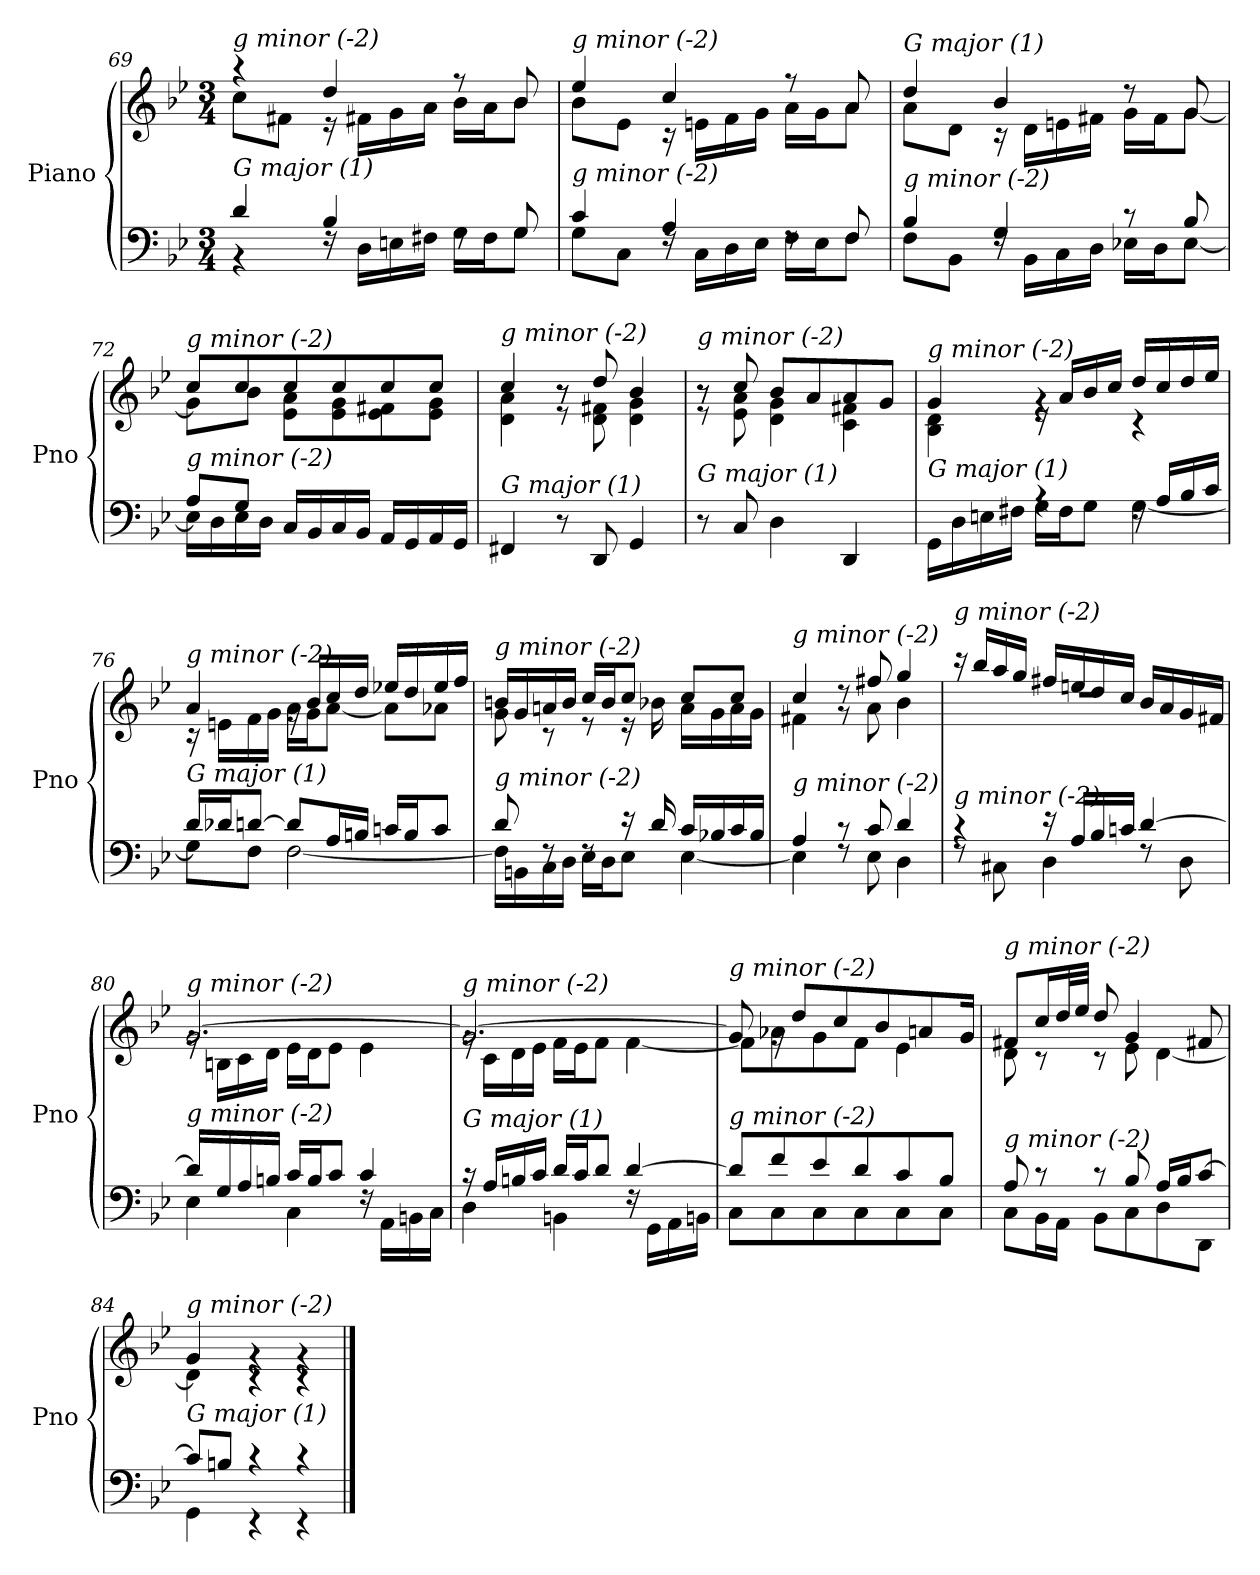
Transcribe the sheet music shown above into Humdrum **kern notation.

**kern	**kern
*part1	*part1
*staff2	*staff1
*I"Piano	*
*I'Pno	*
*clefF4	*clefG2
*k[b-e-]	*k[b-e-]
*M3/4	*M3/4
=69	=69
*^	*^
!	!	!LO:TX:i:t=g minor (-2)	!
!LO:TX:i:t=G major (1)	!	!	!
4d/	4r	4r	8cc\L
.	.	.	8f#X\J
4B-/	16rF	4dd/	16r
.	16D\LL	.	16f#X\LL
.	16En\	.	16g\
.	16F#X\JJ	.	16a\JJ
8rF	16G\LL	8r	16b-\LL
.	16F#\J	.	16a\J
8G/	8G\J	8b-/	8b-\J
=70	=70	=70	=70
!	!	!LO:TX:i:t=g minor (-2)	!
!LO:TX:i:t=g minor (-2)	!	!	!
4c/	8G\L	4ee-/	8b-\L
.	8C\J	.	8e-\J
4A/	16rF	4cc/	16r
.	16C\LL	.	16en\LL
.	16D\	.	16f\
.	16E-\JJ	.	16g\JJ
8rF	16F\LL	8r	16a\LL
.	16E-\J	.	16g\J
8F/	8F\J	8a/	8a\J
!!LO:LB:g=z	!!
=71	=71	=71	=71
!	!	!LO:TX:i:t=G major (1)	!
!LO:TX:i:t=g minor (-2)	!	!	!
4B-/	8F\L	4dd/	8a\L
.	8BB-\J	.	8d\J
4G/	16rF	4b-/	16r
.	16BB-\LL	.	16d\LL
.	16C\	.	16en\
.	16D\JJ	.	16f#X\JJ
8r	16E-X\LL	8r	16g\LL
.	16D\J	.	16f#\J
8B-/	[8E-\J	8g/	[8g\J
=72	=72	=72	=72
*	*	*	*^
!	!	!LO:TX:i:t=g minor (-2)	!	!
!LO:TX:i:t=g minor (-2)	!	!	!	!
8A/L	16E-\LL]	8cc/L	8g\L]	4ryy
.	16D\	.	.	.
8G/J	16E-\	8cc/	8b-\J	.
.	16D\JJ	.	.	.
16C/LL	2ryy	8cc/	8e-\ 8a\L	2ryy
16BB-/	.	.	.	.
16C/	.	8cc/	8e-\ 8g\	.
16BB-/JJ	.	.	.	.
16AA/LL	.	8cc/	8e-\ 8f#X\	.
16GG/	.	.	.	.
16AA/	.	8cc/J	8e-\ 8g\J	.
16GG/JJ	.	.	.	.
=73	=73	=73	=73	=73
!	!	!LO:TX:i:t=g minor (-2)	!	!
!LO:TX:i:t=G major (1)	!	!	!	!
4ryy	4FF#X/	4cc/	4d\ 4a\	4ryy
8ryy	8r	8r	8r	8re
4.ryy	8DD/	8dd/	8d\ 8f#X\	4.ryy
.	4GG/	4b-/	4d\ 4g\	.
=74	=74	=74	=74	=74
!	!	!LO:TX:i:t=g minor (-2)	!	!
!LO:TX:i:t=G major (1)	!	!	!	!
8ryy	8r	8r	8r	8re
2ryy	8C/	8cc/	8e-\ 8a\	2ryy
.	4D\	8b-/L	4d\ 4g\	.
.	.	8a/	.	.
.	4DD/	8a/	4c\ 4f#X\	.
8ryy	.	8g/J	.	8ryy
!!LO:PB:g=z	!!	!!
=75	=75	=75	=75	=75
!	!	!LO:TX:i:t=g minor (-2)	!	!
!LO:TX:i:t=G major (1)	!	!	!	!
16GG\LL	4ryy	4g/	4B-\ 4d\	4ryy
16D\	.	.	.	.
16En\	.	.	.	.
16F#X\JJ	.	.	.	.
4rA	16G\LL	16re	4rg	2ryy
.	16F#\J	16a/LL	.	.
.	8G\J	16b-/	.	.
.	.	16cc/JJ	.	.
16rF	[4G\	16dd/LL	4r	.
16A/LL	.	16cc/	.	.
16B-/	.	16dd/	.	.
16c/JJ	.	16ee-/JJ	.	.
*	*	*	*v	*v
=76	=76	=76	=76
!	!	!LO:TX:i:t=g minor (-2)	!
!LO:TX:i:t=G major (1)	!	!	!
16d/LL	8G\L]	4a/	16r
16d-Xi/J	.	.	16en\LL
[8d/J	8F\J	.	16f\
.	.	.	16g\JJ
8d/L]	[2F\	16rg	16a\LL
.	.	16b-/LL	16g\J
16A/L	.	16cc/	[8a\J
16Bn/JJ	.	16dd/JJ	.
16cn/LL	.	16ee-X/LL	8a\L]
16B/J	.	16dd/	.
8c/J	.	16ee-/	8a-X\J
.	.	16ff/JJ	.
=77	=77	=77	=77
!	!	!LO:TX:i:t=g minor (-2)	!
!LO:TX:i:t=g minor (-2)	!	!	!
8d/	16F\LL]	16bn/LL	8g\
.	16BBn\	16g/	.
8rF	16C\	16an/	8r
.	16D\JJ	16b/JJ	.
8rF	16E-\LL	16cc/LL	8r
.	16D\J	16b/J	.
16r	8E-\J	8cc/J	16r
16d/	.	.	16b-X\
16c/LL	[4E-\	8cc/L	16a\LL
16B-X/	.	.	16g\
16c/	.	8cc/J	16a\
16B-/JJ	.	.	16g\JJ
!!LO:LB:g=z	!!
=78	=78	=78	=78
!	!	!LO:TX:i:t=g minor (-2)	!
!LO:TX:i:t=g minor (-2)	!	!	!
4A/	4E-\]	4cc/	4f#X\
8r	8rF	8rg	8rdd
8c/	8E-\	8ff#X/	8a\
4d/	4D\	4gg/	4b-\
=79	=79	=79	=79
!	!	!LO:TX:i:t=g minor (-2)	!
!LO:TX:i:t=g minor (-2)	!	!	!
4r	8rF	16r	2.rdd
.	.	16bb-/LL	.
.	8C#Xj\	16aa/	.
.	.	16gg/JJ	.
16r	4D\	16ff#X/LL	.
16A/LL	.	16een/	.
16B-/	.	16dd/	.
16cn/JJ	.	16cc/JJ	.
[4d/	8rF	16b-/LL	.
.	.	16a/	.
.	8D\	16g/	.
.	.	16f#X/JJ	.
=80	=80	=80	=80
!	!	!LO:TX:i:t=g minor (-2)	!
!LO:TX:i:t=g minor (-2)	!	!	!
16d/LL]	4E-\	[2.g/	16rg
16G/	.	.	16Bn\LL
16A/	.	.	16c\
16Bn/JJ	.	.	16d\JJ
16c/LL	4C\	.	16e-\LL
16B/J	.	.	16d\J
8c/J	.	.	8e-\J
4c/	16rF	.	4e-\
.	16AA\LL	.	.
.	16BBn\	.	.
.	16C\JJ	.	.
!!LO:LB:g=z	!!
=81	=81	=81	=81
!	!	!LO:TX:i:t=g minor (-2)	!
!LO:TX:i:t=G major (1)	!	!	!
16r	4D\	2.g/_	16rg
16A/LL	.	.	16c\LL
16Bn/	.	.	16d\
16c/JJ	.	.	16e-\JJ
16d/LL	4BBn\	.	16f\LL
16c/J	.	.	16e-\J
8d/J	.	.	8f\J
[4d/	16rF	.	[4f\
.	16GG\LL	.	.
.	16AA\	.	.
.	16BBn\JJ	.	.
=82	=82	=82	=82
!	!	!LO:TX:i:t=g minor (-2)	!
!LO:TX:i:t=g minor (-2)	!	!	!
8d/L]	8C\L	8g/]	8f\L]
8f/	8C\	16rg	8a-X\
.	.	8dd/L	.
8e-/	8C\	.	8g\
.	.	8cc/	.
8d/	8C\	.	8f\J
.	.	8b-/	.
8c/	8C\	.	4e-\
.	.	8an/	.
8B-/J	8C\J	.	.
.	.	16g/Jk	.
=83	=83	=83	=83
!	!	!LO:TX:i:t=g minor (-2)	!
!LO:TX:i:t=g minor (-2)	!	!	!
8A/	8C\L	8f#X/L	8d\
8r	16BB-\L	16cc/L	8r
.	16AA\JJ	32dd/L	.
.	.	32ee-/JJJ	.
8r	8BB-\L	8dd/	8r
8B-/	8C\	4g/	8e-\
16A/LL	8D\	.	[4d\
16B-/J	.	.	.
[8c/J	8DD\J	8f#X/	.
=84	=84	=84	=84
!	!	!LO:TX:i:t=g minor (-2)	!
!LO:TX:i:t=G major (1)	!	!	!
8c/L]	4GG\	4g/	4d\]
8Bn/J	.	.	.
4r	4r	4rg	4r
4r	4r	4rg	4r
*v	*v	*	*
*	*v	*v
==	==
*-	*-
